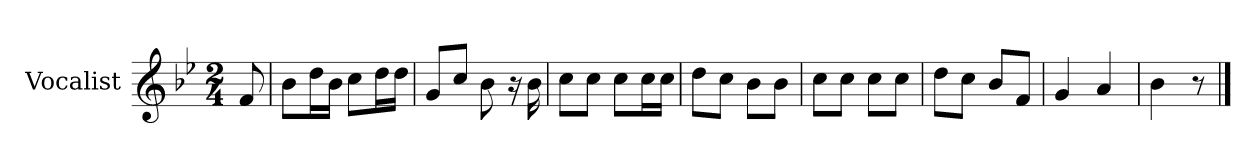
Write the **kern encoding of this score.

**kern
*part1
*staff1
*I"Vocalist
*k[b-e-]
*B-:
*M2/4
=
8f
=1
8b-L
16ddL
16b-JJ
8ccL
16ddL
16ddJJ
=2
8gL
8ccJ
8b-
16r
16b-
=3
8ccL
8ccJ
8ccL
16ccL
16ccJJ
=4
8ddL
8ccJ
8b-L
8b-J
=5
8ccL
8ccJ
8ccL
8ccJ
=6
8ddL
8ccJ
8b-L
8fJ
=7
4g
4a
=8
4b-
8r
==
*-
